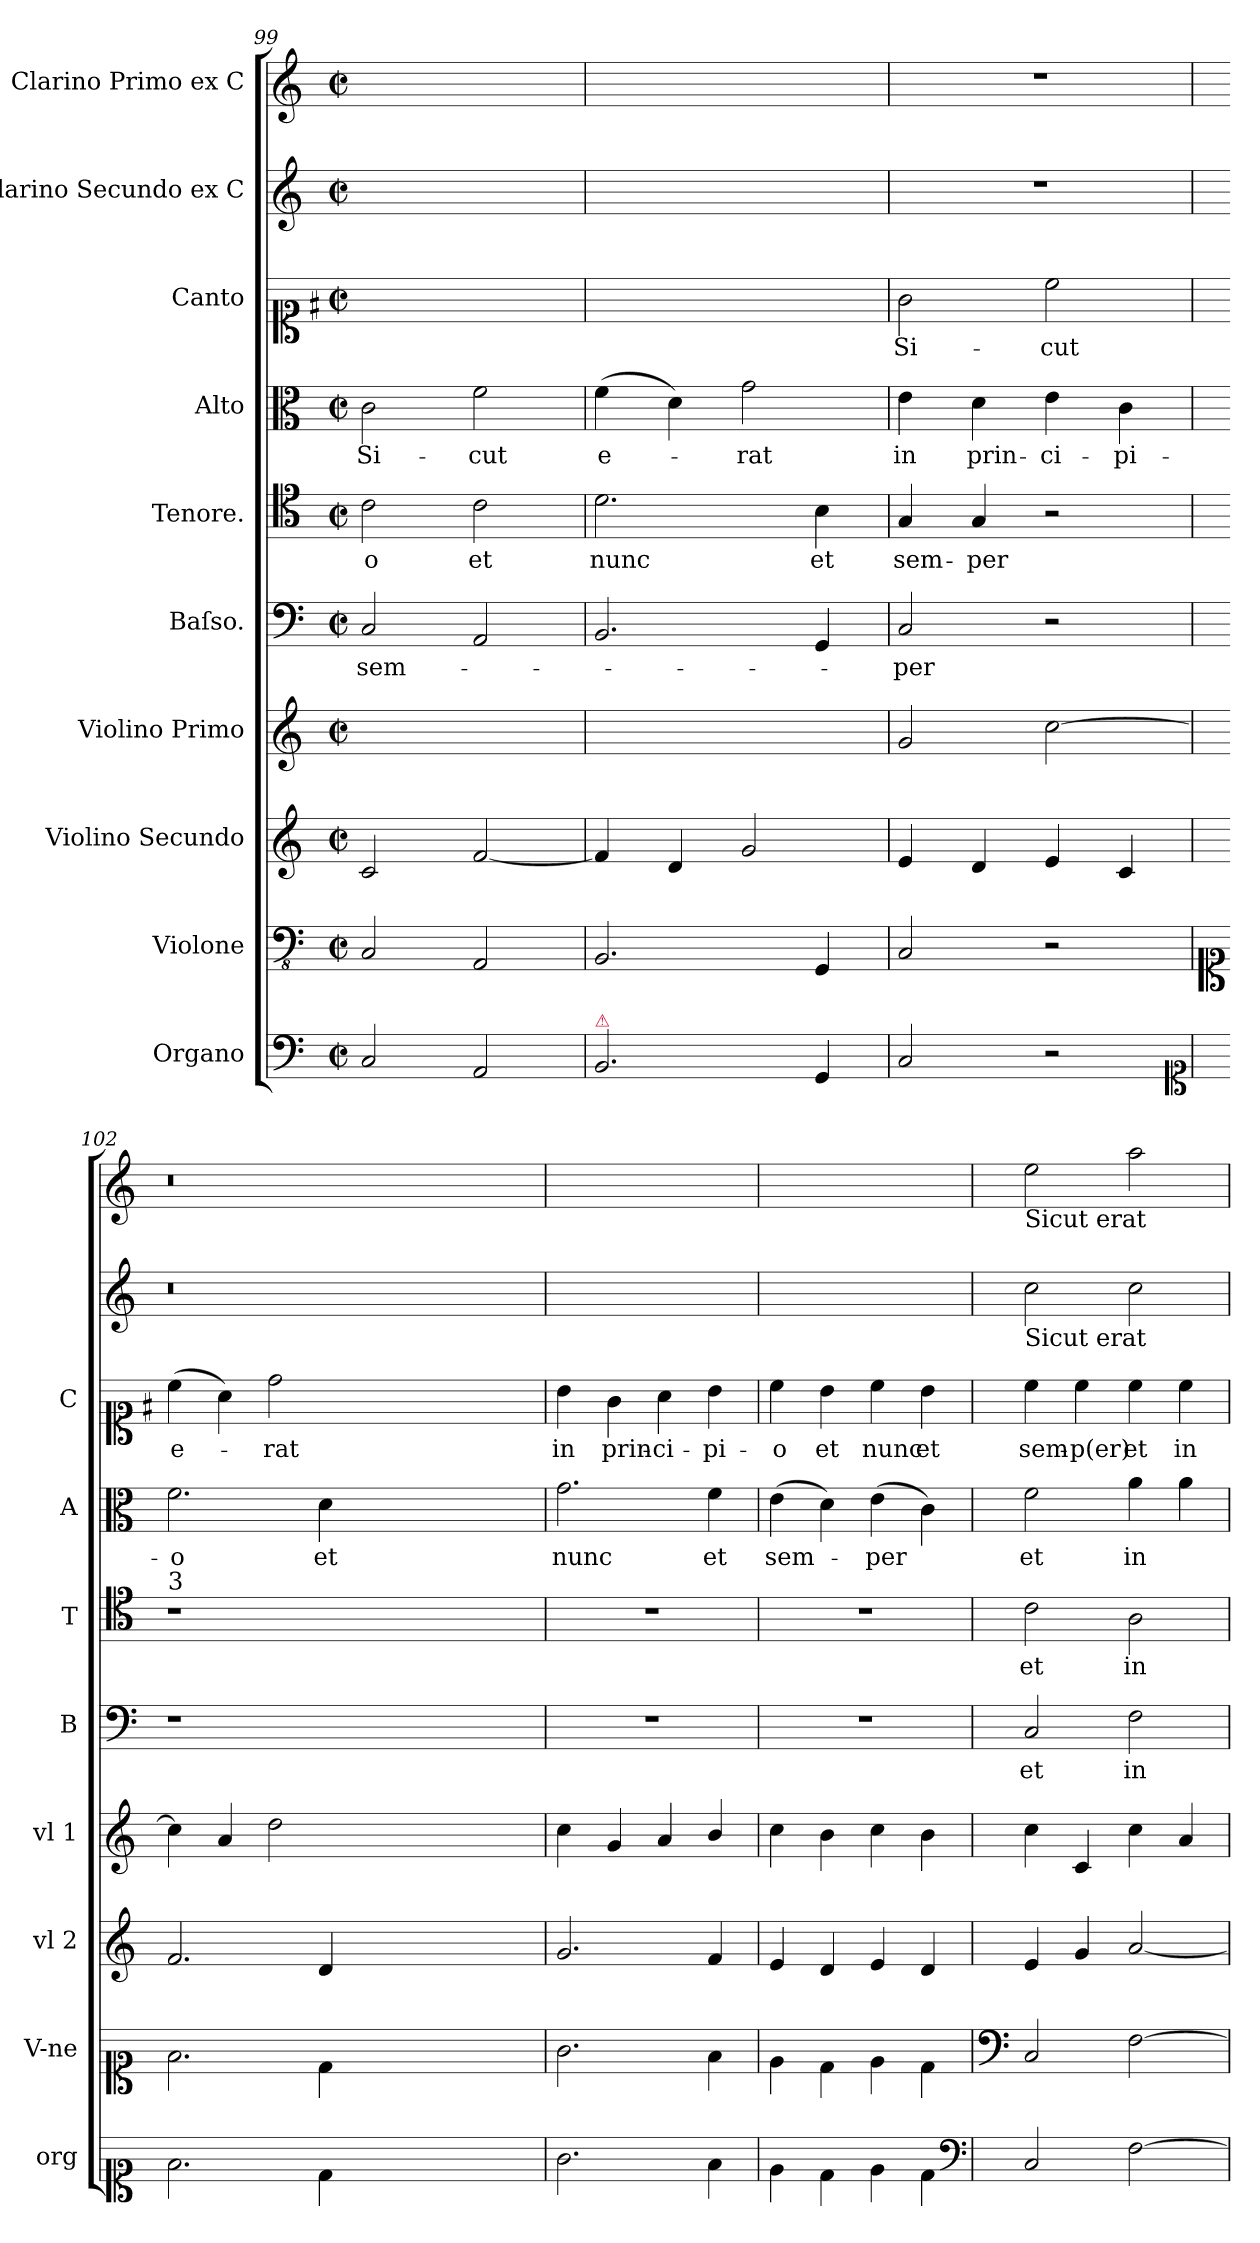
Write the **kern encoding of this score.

**kern	**kern	**kern	**kern	**kern	**text	**kern	**text	**kern	**text	**kern	**text	**kern	**kern
*part10	*part9	*part8	*part7	*part6	*part6	*part5	*part5	*part4	*part4	*part3	*part3	*part2	*part1
*staff10	*staff9	*staff8	*staff7	*staff6	*staff6	*staff5	*staff5	*staff4	*staff4	*staff3	*staff3	*staff2	*staff1
*I"Organo	*I"Violone	*I"Violino Secundo	*I"Violino Primo	*I"Baſso.	*	*I"Tenore.	*	*I"Alto	*	*I"Canto	*	*I"Clarino Secundo ex C	*I"Clarino Primo ex C
*I'org	*I'V-ne	*I'vl 2	*I'vl 1	*I'B	*	*I'T	*	*I'A	*	*I'C	*	*	*
*clefF4	*clefFv4	*clefG2	*clefG2	*clefF4	*	*clefC4	*	*clefC3	*	*clefC1	*	*clefG2	*clefG2
*k[]	*k[]	*k[]	*k[]	*k[]	*	*k[]	*	*k[]	*	*k[f#]	*	*k[]	*k[]
*M2/2	*M2/2	*M2/2	*M2/2	*M2/2	*	*M2/2	*	*M2/2	*	*M2/2	*	*M2/2	*M2/2
*met(c|)	*met(c|)	*met(c|)	*met(c|)	*met(c|)	*	*met(c|)	*	*met(c|)	*	*met(c|)	*	*met(c|)	*met(c|)
=99	=99	=99	=99	=99	=99	=99	=99	=99	=99	=99	=99	=99	=99
2C/	2CC/	2c/	1ryy	2C/	sem-	2c\	-o	2c\	Si-	1ryy	.	1ryy	1ryy
2AA/	2AAA/	[2f/	.	2AA/	.	2c\	et	2f\	-cut	.	.	.	.
=100	=100	=100	=100	=100	=100	=100	=100	=100	=100	=100	=100	=100	=100
!LO:TX:a:color=crimson:t=⚠	!	!	!	!	!	!	!	!	!	!	!	!	!
2.BB/	2.BBB/	4f/]	1ryy	2.BB/	.	2.d\	nunc	(4f\	e-	1ryy	.	1ryy	1ryy
.	.	4d/	.	.	.	.	.	4d\)	.	.	.	.	.
.	.	2g/	.	.	.	.	.	2g\	-rat	.	.	.	.
4GG/	4GGG/	.	.	4GG/	.	4B\	et	.	.	.	.	.	.
=101	=101	=101	=101	=101	=101	=101	=101	=101	=101	=101	=101	=101	=101
2C/	2CC/	4e/	2g/	2C/	-per	4G/	sem-	4e\	in	2g\	Si-	1r	1r
.	.	4d/	.	.	.	4G/	-per	4d\	prin-	.	.	.	.
2r	2r	4e/	[2cc\	2r	.	2r	.	4e\	-ci-	2cc\	-cut	.	.
.	.	4c/	.	.	.	.	.	4c\	-pi-	.	.	.	.
*clefC1	*	*	*	*	*	*	*	*	*	*	*	*	*
=102	=102	=102	=102	=102	=102	=102	=102	=102	=102	=102	=102	=102	=102
*	*clefC1	*	*	*	*	*	*	*	*	*	*	*	*
!	!	!	!	!	!	!LO:TX:a:t=3	!	!	!	!	!	!	!
2.f\	2.f\	2.f/	4cc!\]	1r	.	1r	.	2.f\	-o	(4cc\	e-	0.r	0.r
.	.	.	4a/	.	.	.	.	.	.	4a\)	.	.	.
.	.	.	2dd\	.	.	.	.	.	.	2dd\	-rat	.	.
4d\	4d\	4d/	.	.	.	.	.	4d\	et	.	.	.	.
0ryy	0ryy	0ryy	0ryy	0ryy	.	0ryy	.	0ryy	.	0ryy	.	.	.
=103	=103	=103	=103	=103	=103	=103	=103	=103	=103	=103	=103	=103	=103
2.g\	2.g\	2.g/	4cc\	1r	.	1r	.	2.g\	nunc	4b\	in	1ryy	1ryy
.	.	.	4g/	.	.	.	.	.	.	4g\	prin-	.	.
.	.	.	4a/	.	.	.	.	.	.	4a\	-ci-	.	.
4f\	4f\	4f/	4b/	.	.	.	.	4f\	et	4b\	-pi-	.	.
=104	=104	=104	=104	=104	=104	=104	=104	=104	=104	=104	=104	=104	=104
4e\	4e\	4e/	4cc\	1r	.	1r	.	(4e\	sem-	4cc\	-o	1ryy	1ryy
4d\	4d\	4d/	4b\	.	.	.	.	4d\)	.	4b\	et	.	.
4e\	4e\	4e/	4cc\	.	.	.	.	(4e\	-per	4cc\	nunc	.	.
4d\	4d\	4d/	4b\	.	.	.	.	4c\)	.	4b\	et	.	.
*clefF4	*	*	*	*	*	*	*	*	*	*	*	*	*
=105	=105	=105	=105	=105	=105	=105	=105	=105	=105	=105	=105	=105	=105
*	*clefF4	*	*	*	*	*	*	*	*	*	*	*	*
!	!	!	!	!	!	!	!	!	!	!	!	!	!LO:TX:b:t=Sicut erat
!	!	!	!	!	!	!	!	!	!	!	!	!LO:TX:b:t=Sicut erat	!
2C/	2C/	4e/	4cc\	2C/	et	2c\	et	2f\	et	4cc\	sem-	2cc\	2ee\
.	.	4g/	4c/	.	.	.	.	.	.	4cc\	-p(er)	.	.
[2F\	[2F\	[2a/	4cc\	2F\	in	2A\	in	4a\	in	4cc\	et	2cc\	2aa\
.	.	.	4a/	.	.	.	.	4a\	.	4cc\	in	.	.
=	=	=	=	=	=	=	=	=	=	=	=	=	=
*-	*-	*-	*-	*-	*-	*-	*-	*-	*-	*-	*-	*-	*-
